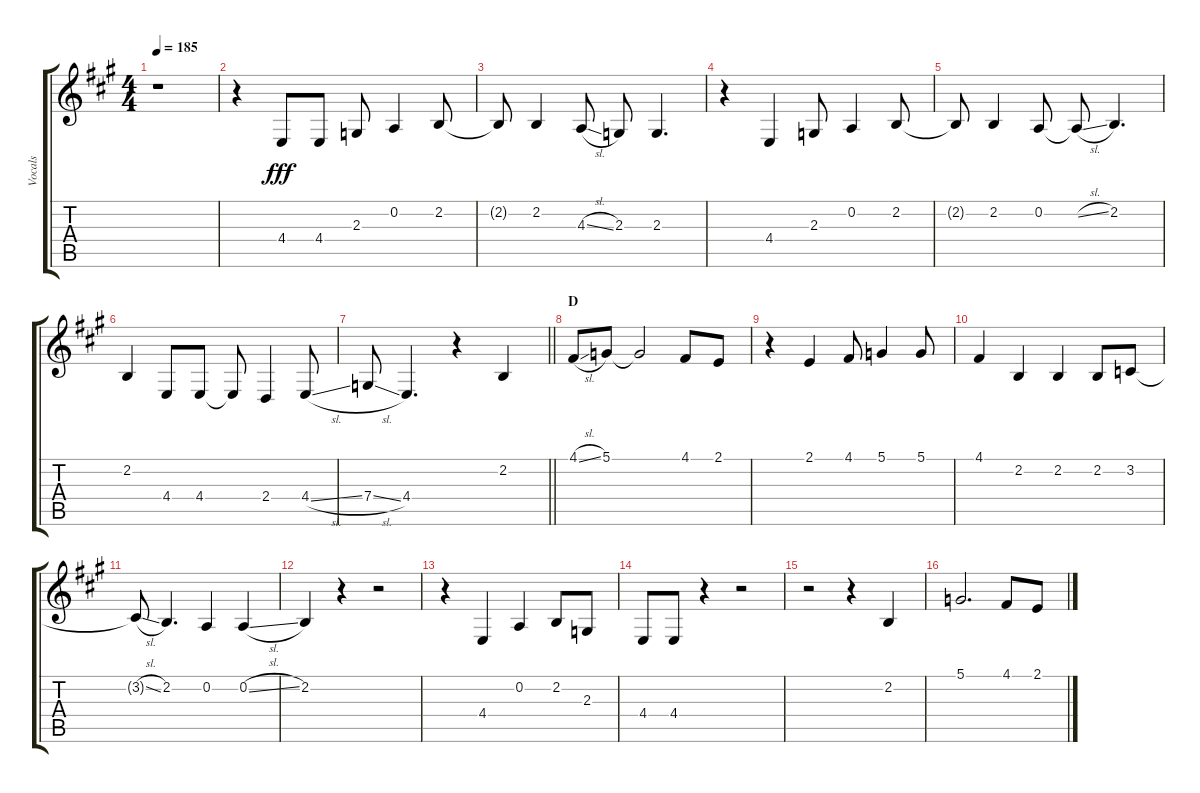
\track ("Vocals" "Vocals") {instrument voiceoohs}
\staff {score tabs}
\tuning (D4 A3 F3 C3 G2 D2) {hide}
\ts (4 4)
\tempo 185
\clef g2
\ks a
r.1{dy fff} |
r.4 4.4.8 4.4.8 2.3.8 0.2.4 2.2.8 |
2.2{t}.8 2.2.4 4.3{sl}.8 2.3.8 2.3.4{d} |
r.4 4.4.4 2.3.8 0.2.4 2.2.8 |
2.2{t}.8 2.2.4 0.2.8 0.2{sl t}.8 2.2.4{d} |
2.2.4 4.4.8 4.4.8 4.4{t}.8 2.4.4 4.4{sl}.8 |
\barLineRight lightlight
7.4{sl}.8 4.4.4{d} r.4 2.2.4 |
\section ("" "D")
4.1{sl}.8 5.1.8 5.1{t}.2 4.1.8 2.1.8 |
r.4 2.1.4 4.1.8 5.1.4 5.1.8 |
4.1.4 2.2.4 2.2.4 2.2.8 3.2.8 |
3.2{sl t}.8 2.2.4{d} 0.2.4 0.2{sl}.4 |
2.2.4 r.4 r.2 |
r.4 4.4.4 0.2.4 2.2.8 2.3.8 |
4.4.8 4.4.8 r.4 r.2 |
r.2 r.4 2.2.4 |
5.1.2{d} 4.1.8 2.1.8
